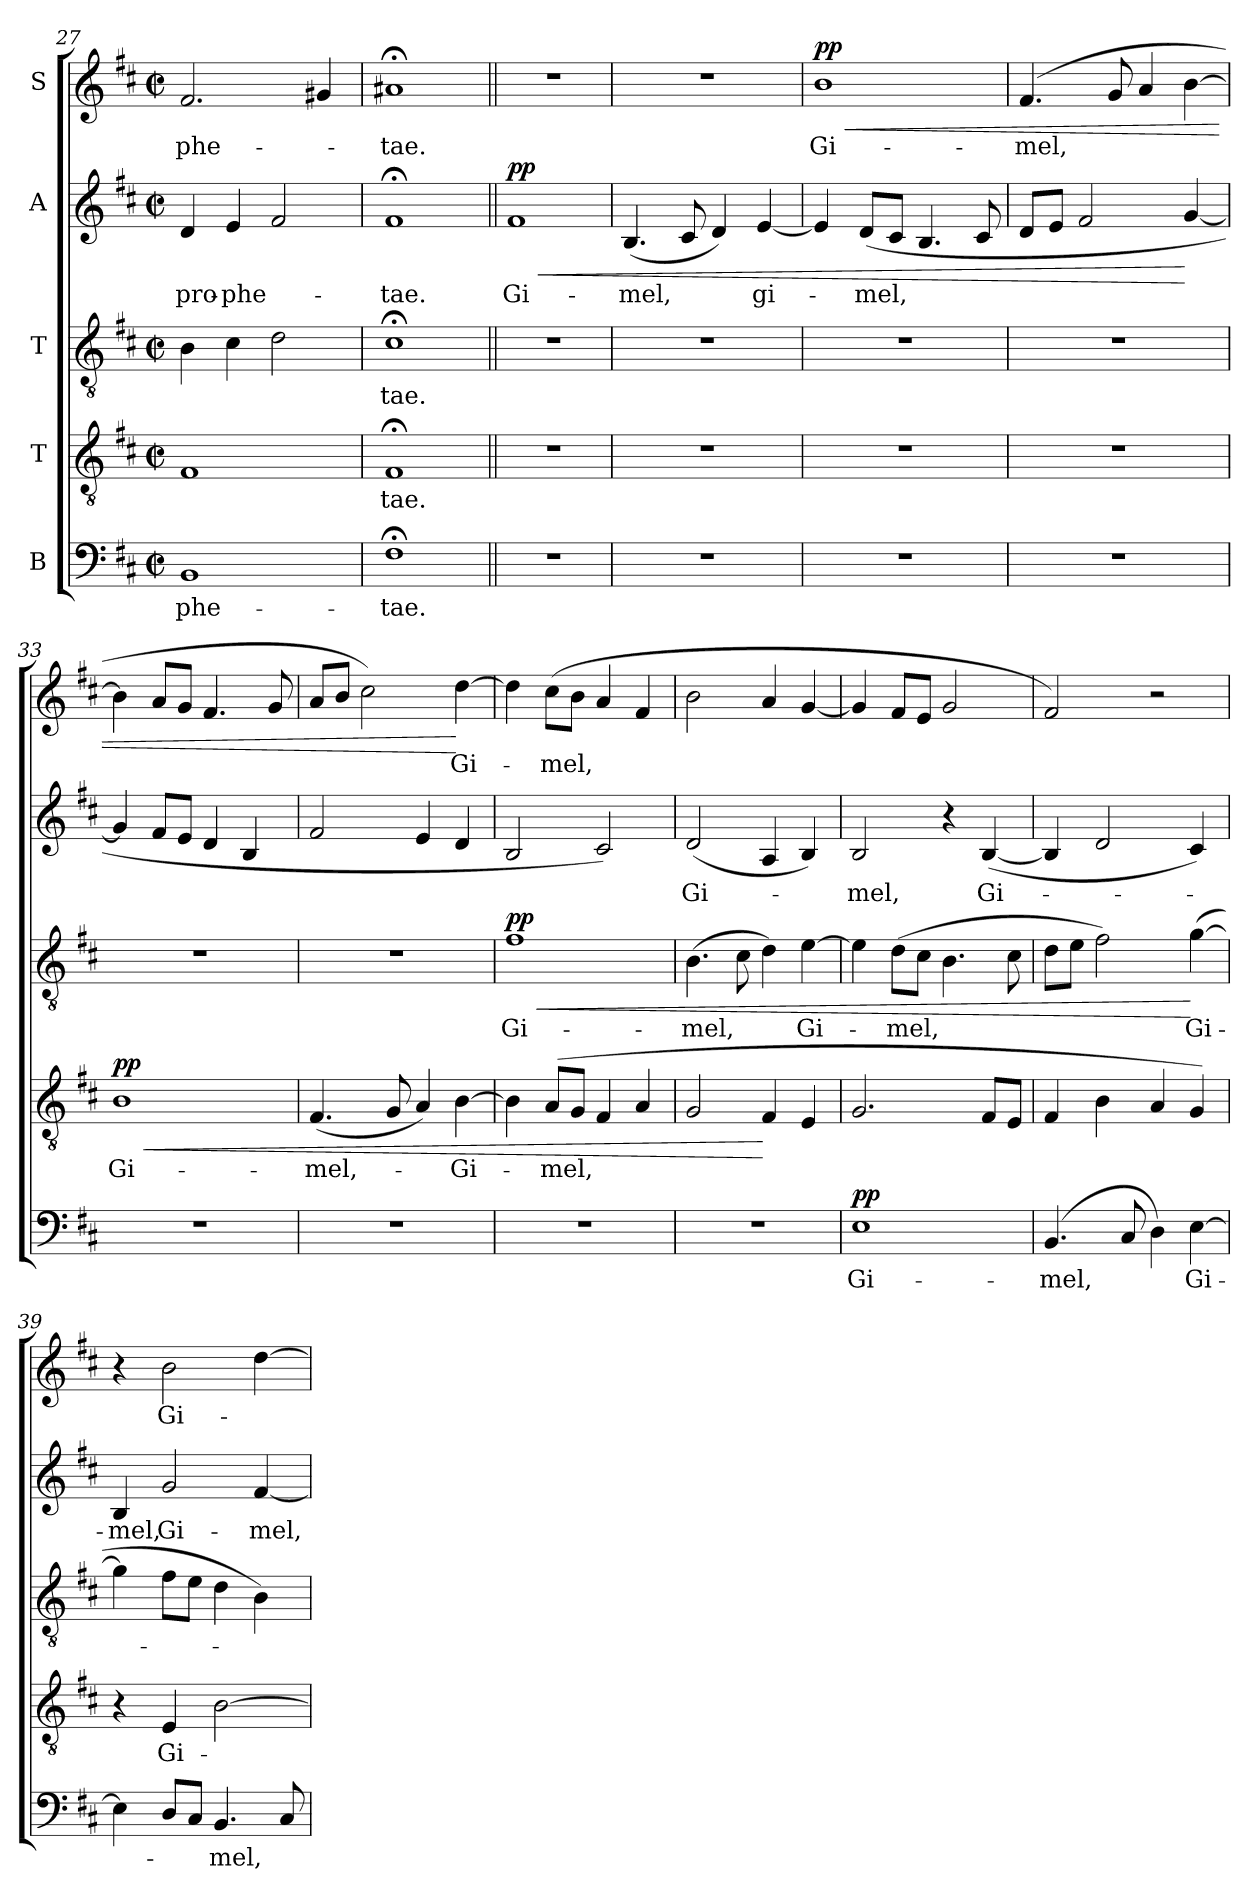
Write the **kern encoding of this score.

**kern	**text	**dynam	**kern	**text	**dynam	**kern	**text	**dynam	**kern	**text	**dynam	**kern	**text	**dynam
*part5	*part5	*part5	*part4	*part4	*part4	*part3	*part3	*part3	*part2	*part2	*part2	*part1	*part1	*part1
*staff5	*staff5	*staff5	*staff4	*staff4	*staff4	*staff3	*staff3	*staff3	*staff2	*staff2	*staff2	*staff1	*staff1	*staff1
*I"B	*	*	*I"T	*	*	*I"T	*	*	*I"A	*	*	*I"S	*	*
*clefF4	*	*	*clefGv2	*	*	*clefGv2	*	*	*clefG2	*	*	*clefG2	*	*
*k[f#c#]	*	*	*k[f#c#]	*	*	*k[f#c#]	*	*	*k[f#c#]	*	*	*k[f#c#]	*	*
*M2/2	*	*	*M2/2	*	*	*M2/2	*	*	*M2/2	*	*	*M2/2	*	*
*met(c|)	*	*	*met(c|)	*	*	*met(c|)	*	*	*met(c|)	*	*	*met(c|)	*	*
*MM100	*	*	*MM100	*	*	*MM100	*	*	*MM100	*	*	*MM100	*	*
=27	=27	=27	=27	=27	=27	=27	=27	=27	=27	=27	=27	=27	=27	=27
!	!LO:LY:b	!	!	!	!	!	!	!	!	!LO:LY:b	!	!	!LO:LY:b	!
1BB	-phe-	.	1F#	.	.	4B\	.	.	4d/	pro-	.	2.f#/	-phe-	.
!	!	!	!	!	!	!	!	!	!	!LO:LY:b	!	!	!	!
.	.	.	.	.	.	4c#\	.	.	4e/	-phe-	.	.	.	.
.	.	.	.	.	.	2d\	.	.	2f#/	.	.	.	.	.
.	.	.	.	.	.	.	.	.	.	.	.	4g#X/	.	.
=28	=28	=28	=28	=28	=28	=28	=28	=28	=28	=28	=28	=28	=28	=28
!	!LO:LY:b	!	!	!LO:LY:b	!	!	!LO:LY:b	!	!	!LO:LY:b	!	!	!LO:LY:b	!
1F#;<	-tae.	.	1F#;<	-tae.	.	1c#;<	-tae.	.	1f#;<	-tae.	.	1a#X;<	-tae.	.
!!LO:LB:g=z
=29||	=29||	=29||	=29||	=29||	=29||	=29||	=29||	=29||	=29||	=29||	=29||	=29||	=29||	=29||
*	*	*	*	*	*	*	*	*	*	*	*	*MM110	*	*
!	!	!	!	!	!	!	!	!	!	!LO:LY:b	!LO:HP:b	!	!	!
!	!	!	!	!	!	!	!	!	!	!	!LO:DY:n=1:b	!	!	!
1r	.	.	1r	.	.	1r	.	.	1f#	Gi-	< pp	1r	.	.
=30	=30	=30	=30	=30	=30	=30	=30	=30	=30	=30	=30	=30	=30	=30
!	!	!	!	!	!	!	!	!	!	!LO:LY:b	!	!	!	!
1r	.	.	1r	.	.	1r	.	.	(<4.B/	-mel,	.	1r	.	.
.	.	.	.	.	.	.	.	.	8c#/	.	.	.	.	.
.	.	.	.	.	.	.	.	.	4d/)	.	.	.	.	.
!	!	!	!	!	!	!	!	!	!	!LO:LY:b	!	!	!	!
.	.	.	.	.	.	.	.	.	[4e/	gi-	.	.	.	.
=31	=31	=31	=31	=31	=31	=31	=31	=31	=31	=31	=31	=31	=31	=31
!	!	!	!	!	!	!	!	!	!	!	!	!	!LO:LY:b	!LO:HP:b
!	!	!	!	!	!	!	!	!	!	!	!	!	!	!LO:DY:n=1:b
1r	.	.	1r	.	.	1r	.	.	4e/]	.	.	1b	Gi-	< pp
!	!	!	!	!	!	!	!	!	!	!LO:LY:b	!	!	!	!
.	.	.	.	.	.	.	.	.	(>8d/L	-mel,	.	.	.	.
.	.	.	.	.	.	.	.	.	8c#/J	.	.	.	.	.
.	.	.	.	.	.	.	.	.	4.B/	.	.	.	.	.
.	.	.	.	.	.	.	.	.	8c#/	.	.	.	.	.
=32	=32	=32	=32	=32	=32	=32	=32	=32	=32	=32	=32	=32	=32	=32
!	!	!	!	!	!	!	!	!	!	!	!	!	!LO:LY:b	!
1r	.	.	1r	.	.	1r	.	.	8d/L	.	.	(>4.f#/	-mel,	.
.	.	.	.	.	.	.	.	.	8e/J	.	.	.	.	.
.	.	.	.	.	.	.	.	.	2f#/	.	.	.	.	.
.	.	.	.	.	.	.	.	.	.	.	.	8g/	.	.
.	.	.	.	.	.	.	.	.	.	.	.	4a/	.	.
.	.	.	.	.	.	.	.	.	[4g/	.	[	[4b\	.	.
=33	=33	=33	=33	=33	=33	=33	=33	=33	=33	=33	=33	=33	=33	=33
!	!	!	!	!LO:LY:b	!LO:HP:b	!	!	!	!	!	!	!	!	!
!	!	!	!	!	!LO:DY:n=1:b	!	!	!	!	!	!	!	!	!
1r	.	.	1B	Gi-	< pp	1r	.	.	4g/]	.	.	4b\]	.	.
.	.	.	.	.	.	.	.	.	8f#/L	.	.	8a/L	.	.
.	.	.	.	.	.	.	.	.	8e/J	.	.	8g/J	.	.
.	.	.	.	.	.	.	.	.	4d/	.	.	4.f#/	.	.
.	.	.	.	.	.	.	.	.	4B/	.	.	.	.	.
.	.	.	.	.	.	.	.	.	.	.	.	8g/	.	.
=34	=34	=34	=34	=34	=34	=34	=34	=34	=34	=34	=34	=34	=34	=34
!	!	!	!	!LO:LY:b	!	!	!	!	!	!	!	!	!	!
1r	.	.	(<4.F#/	-mel,-	.	1r	.	.	2f#/	.	.	8a/L	.	.
.	.	.	.	.	.	.	.	.	.	.	.	8b/J	.	.
.	.	.	.	.	.	.	.	.	.	.	.	2cc#\)	.	.
.	.	.	8G/	.	.	.	.	.	.	.	.	.	.	.
.	.	.	4A/)	.	.	.	.	.	4e/	.	.	.	.	.
!	!	!	!	!LO:LY:b	!	!	!	!	!	!	!	!	!LO:LY:b	!
.	.	.	[4B\	-Gi-	.	.	.	.	4d/	.	.	[4dd\	Gi-	[
=35	=35	=35	=35	=35	=35	=35	=35	=35	=35	=35	=35	=35	=35	=35
!	!	!	!	!	!	!	!LO:LY:b	!LO:HP:b	!	!	!	!	!	!
!	!	!	!	!	!	!	!	!LO:DY:n=1:b	!	!	!	!	!	!
1r	.	.	4B\]	.	.	1f#	Gi-	< pp	2B/	.	.	4dd\]	.	.
!	!	!	!	!LO:LY:b	!	!	!	!	!	!	!	!	!LO:LY:b	!
.	.	.	(>8A/L	-mel,	.	.	.	.	.	.	.	(>8cc#\L	-mel,	.
.	.	.	8G/J	.	.	.	.	.	.	.	.	8b\J	.	.
.	.	.	4F#/	.	.	.	.	.	2c#/)	.	.	4a/	.	.
.	.	.	4A/	.	.	.	.	.	.	.	.	4f#/	.	.
=36	=36	=36	=36	=36	=36	=36	=36	=36	=36	=36	=36	=36	=36	=36
!	!	!	!	!	!	!	!LO:LY:b	!	!	!LO:LY:b	!	!	!	!
1r	.	.	2G/	.	.	(>4.B\	-mel,	.	(<2d/	Gi-	.	2b\	.	.
.	.	.	.	.	.	8c#\	.	.	.	.	.	.	.	.
.	.	.	4F#/	.	[	4d\)	.	.	4A/	.	.	4a/	.	.
!	!	!	!	!	!	!	!LO:LY:b	!	!	!	!	!	!	!
.	.	.	4E/	.	.	[4e\	Gi-	.	4B/)	.	.	[4g/	.	.
=37	=37	=37	=37	=37	=37	=37	=37	=37	=37	=37	=37	=37	=37	=37
!	!LO:LY:b	!LO:DY:b	!	!	!	!	!	!	!	!LO:LY:b	!	!	!	!
1E	Gi-	pp	2.G/	.	.	4e\]	.	.	2B/	mel,	.	4g/]	.	.
!	!	!	!	!	!	!	!LO:LY:b	!	!	!	!	!	!	!
.	.	.	.	.	.	(>8d\L	mel,	.	.	.	.	8f#/L	.	.
.	.	.	.	.	.	8c#\J	.	.	.	.	.	8e/J	.	.
.	.	.	.	.	.	4.B\	.	.	4r	.	.	2g/	.	.
!	!	!	!	!	!	!	!	!	!	!LO:LY:b	!	!	!	!
.	.	.	8F#/L	.	.	.	.	.	(<[4B/	Gi-	.	.	.	.
.	.	.	8E/J	.	.	8c#\	.	.	.	.	.	.	.	.
!!LO:PB:g=z
=38	=38	=38	=38	=38	=38	=38	=38	=38	=38	=38	=38	=38	=38	=38
!	!LO:LY:b	!	!	!	!	!	!	!	!	!	!	!	!	!
(>4.BB/	-mel,	.	4F#/	.	.	8d\L	.	.	4B/]	.	.	2f#/)	.	.
.	.	.	.	.	.	8e\J	.	.	.	.	.	.	.	.
.	.	.	4B\	.	.	2f#\)	.	.	2d/	.	.	.	.	.
8C#/	.	.	.	.	.	.	.	.	.	.	.	.	.	.
4D\)	.	.	4A/	.	.	.	.	.	.	.	.	2r	.	.
!	!LO:LY:b	!	!	!	!	!	!LO:LY:b	!	!	!	!	!	!	!
[4E\	Gi-	.	4G/)	.	.	(>[4g\	Gi-	[	4c#/)	.	.	.	.	.
=39	=39	=39	=39	=39	=39	=39	=39	=39	=39	=39	=39	=39	=39	=39
!	!	!	!	!	!	!	!	!	!	!LO:LY:b	!	!	!	!
4E\]	.	.	4r	.	.	4g\]	.	.	4B/	-mel,	.	4r	.	.
!	!	!	!	!LO:LY:b	!	!	!	!	!	!LO:LY:b	!	!	!LO:LY:b	!
8D/L	.	.	4E/	Gi-	.	8f#\L	.	.	2g/	Gi-	.	2b\	Gi-	.
8C#/J	.	.	.	.	.	8e\J	.	.	.	.	.	.	.	.
!	!LO:LY:b	!	!	!	!	!	!	!	!	!	!	!	!	!
4.BB/	-mel,	.	[2B\	.	.	4d\	.	.	.	.	.	.	.	.
!	!	!	!	!	!	!	!	!	!	!LO:LY:b	!	!	!	!
.	.	.	.	.	.	4B\)	.	.	[4f#/	-mel,	.	[4dd\	.	.
8C#/	.	.	.	.	.	.	.	.	.	.	.	.	.	.
=	=	=	=	=	=	=	=	=	=	=	=	=	=	=
*-	*-	*-	*-	*-	*-	*-	*-	*-	*-	*-	*-	*-	*-	*-
